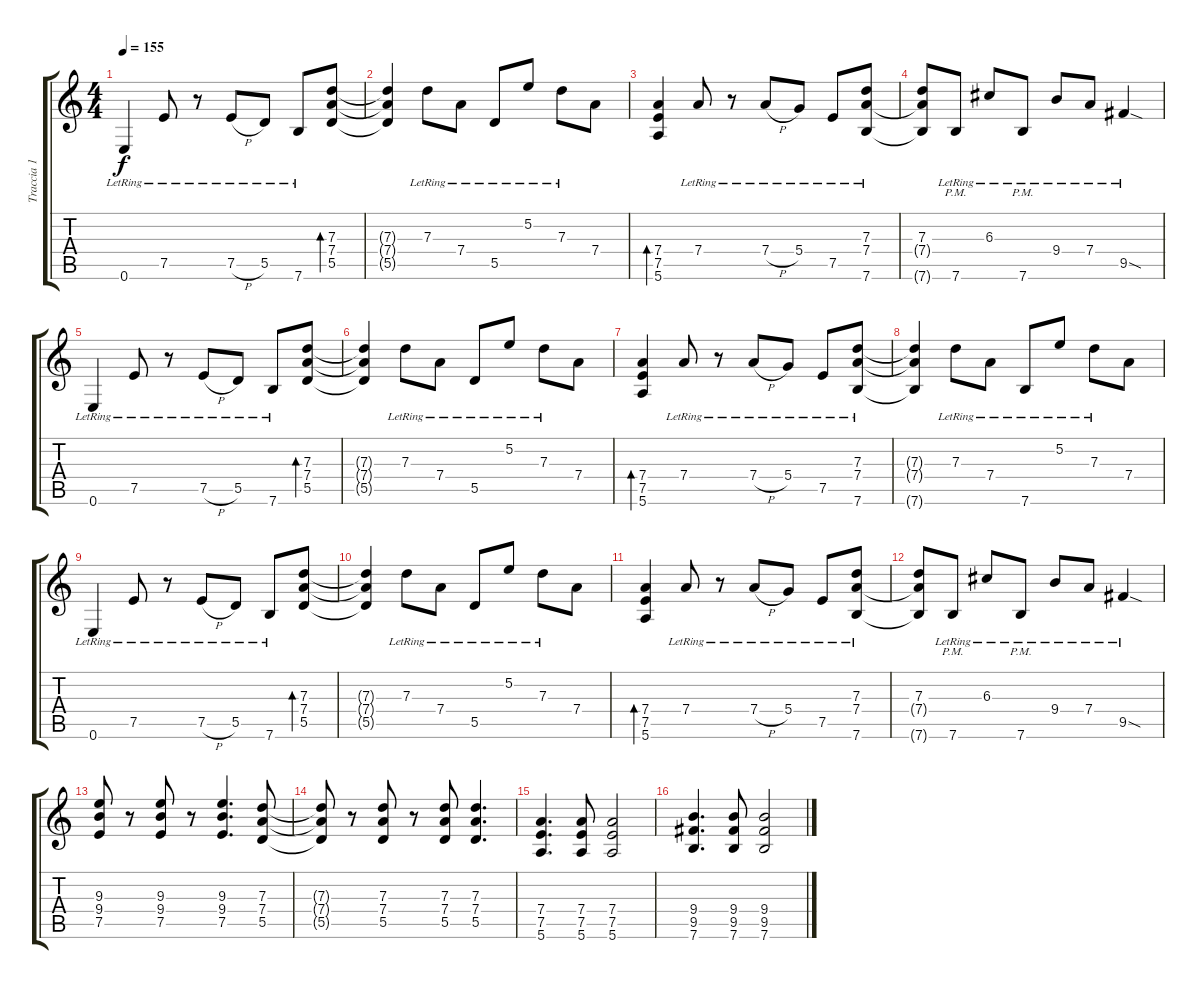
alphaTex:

\track ("Traccia 1" "Traccia 1") {instrument overdrivenguitar}
\staff {score tabs}
\tuning (E4 B3 G3 D3 A2 E2) {hide}
\ts (4 4)
\tempo 155
\clef g2
\ks c
0.6{lr}.4{dy f} 7.5{lr}.8 r.8 7.5{h lr}.8 5.5{lr}.8 7.6{lr}.8 (7.3 7.4 5.5).8{bd 60} |
(7.3{t} 7.4{t} 5.5{t}).4 7.3{lr}.8 7.4{lr}.8 5.5{lr}.8 5.2{lr}.8 7.3{lr}.8 7.4.8 |
(7.4 7.5 5.6).4{bd 60} 7.4{lr}.8 r.8 7.4{h lr}.8 5.4{lr}.8 7.5{lr}.8 (7.3 7.4 7.6{lr}).8 |
(7.3 7.4{t} 7.6{t}).8 7.6{pm lr}.8 6.3{lr}.8 7.6{pm lr}.8 9.4{lr}.8 7.4{lr}.8 9.5{sod lr}.4 |
0.6{lr}.4 7.5{lr}.8 r.8 7.5{h lr}.8 5.5{lr}.8 7.6{lr}.8 (7.3 7.4 5.5).8{bd 60} |
(7.3{t} 7.4{t} 5.5{t}).4 7.3{lr}.8 7.4{lr}.8 5.5{lr}.8 5.2{lr}.8 7.3{lr}.8 7.4.8 |
(7.4 7.5 5.6).4{bd 60} 7.4{lr}.8 r.8 7.4{h lr}.8 5.4{lr}.8 7.5{lr}.8 (7.3 7.4 7.6{lr}).8 |
(7.3{t} 7.4{t} 7.6{t}).4 7.3{lr}.8 7.4{lr}.8 7.6{lr}.8 5.2{lr}.8 7.3{lr}.8 7.4.8 |
0.6{lr}.4 7.5{lr}.8 r.8 7.5{h lr}.8 5.5{lr}.8 7.6{lr}.8 (7.3 7.4 5.5).8{bd 60} |
(7.3{t} 7.4{t} 5.5{t}).4 7.3{lr}.8 7.4{lr}.8 5.5{lr}.8 5.2{lr}.8 7.3{lr}.8 7.4.8 |
(7.4 7.5 5.6).4{bd 60} 7.4{lr}.8 r.8 7.4{h lr}.8 5.4{lr}.8 7.5{lr}.8 (7.3 7.4 7.6{lr}).8 |
(7.3 7.4{t} 7.6{t}).8 7.6{pm lr}.8 6.3{lr}.8 7.6{pm lr}.8 9.4{lr}.8 7.4{lr}.8 9.5{sod lr}.4 |
(9.3 9.4 7.5).8{volume 11} r.8 (9.3 9.4 7.5).8 r.8 (9.3 9.4 7.5).4{d} (7.3 7.4 5.5).8 |
(7.3{t} 7.4{t} 5.5{t}).8 r.8 (7.3 7.4 5.5).8 r.8 (7.3 7.4 5.5).8 (7.3 7.4 5.5).4{d} |
(7.4 7.5 5.6).4{d} (7.4 7.5 5.6).8 (7.4 7.5 5.6).2 |
(9.4 9.5 7.6).4{d} (9.4 9.5 7.6).8 (9.4 9.5 7.6).2
